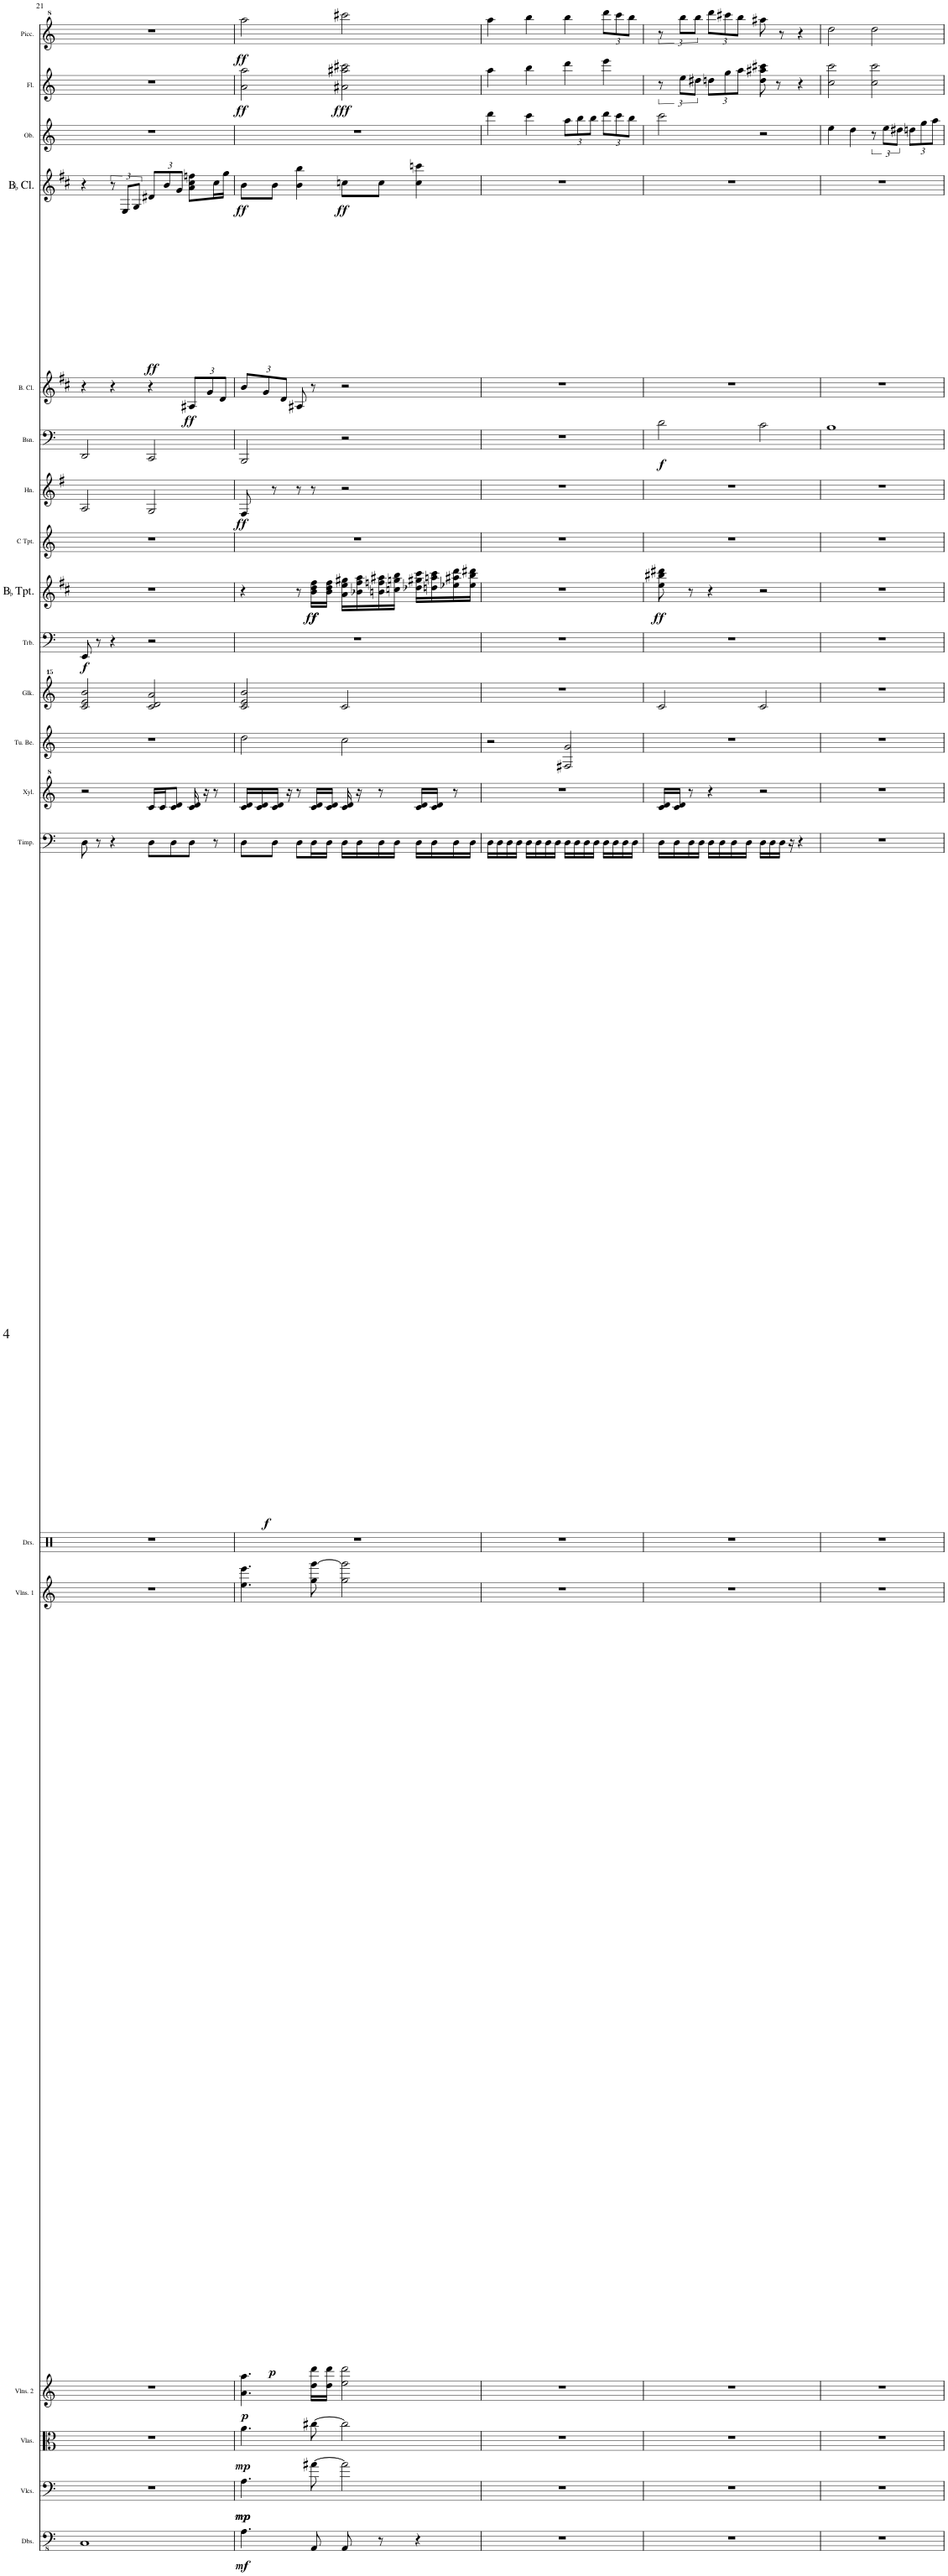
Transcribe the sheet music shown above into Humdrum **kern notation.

**kern	**dynam	**kern	**dynam	**kern	**dynam	**kern	**dynam	**kern	**dynam	**kern	**kern	**dynam	**kern	**kern	**kern	**kern	**dynam	**kern	**dynam	**kern	**kern	**dynam	**kern	**dynam	**kern	**dynam	**kern	**dynam	**kern	**kern	**dynam	**kern	**dynam
*part20	*part20	*part19	*part19	*part18	*part18	*part17	*part17	*part16	*part16	*part15	*part14	*part14	*part13	*part12	*part11	*part10	*part10	*part9	*part9	*part8	*part7	*part7	*part6	*part6	*part5	*part5	*part4	*part4	*part3	*part2	*part2	*part1	*part1
*staff20	*staff20	*staff19	*staff19	*staff18	*staff18	*staff17	*staff17	*staff16	*staff16	*staff15	*staff14	*staff14	*staff13	*staff12	*staff11	*staff10	*staff10	*staff9	*staff9	*staff8	*staff7	*staff7	*staff6	*staff6	*staff5	*staff5	*staff4	*staff4	*staff3	*staff2	*staff2	*staff1	*staff1
*I"Double Basses	*	*I"Violoncellos	*	*I"Violas	*	*I"Violins 2	*	*I"Violins 1	*	*I"Drumset	*I"Timpani	*	*I"Xylophone	*I"Tubular Bells	*I"Glockenspiel	*I"Trombone	*	*I"BaccidentalFlat Trumpet	*	*I"C Trumpet	*I"Horn	*	*I"Bassoon	*	*I"Bass Clarinet	*	*I"BaccidentalFlat Clarinet	*	*I"Oboe	*I"Flute	*	*I"Piccolo	*
*I'Dbs.	*	*I'Vlcs.	*	*I'Vlas.	*	*I'Vlns. 2	*	*I'Vlns. 1	*	*I'Drs.	*I'Timp.	*	*I'Xyl.	*I'Tu. Be.	*I'Glk.	*I'Trb.	*	*I'BaccidentalFlat Tpt.	*	*I'C Tpt.	*I'Hn.	*	*I'Bsn.	*	*I'B. Cl.	*	*I'BaccidentalFlat Cl.	*	*I'Ob.	*I'Fl.	*	*I'Picc.	*
!!LO:PB:g=z
*clefFv4	*	*clefF4	*	*clefC3	*	*clefG2	*	*clefG2	*	*clefX	*clefF4	*	*clefG^2	*clefG2	*clefG^^2	*clefF4	*	*clefG2	*	*clefG2	*clefG2	*	*clefF4	*	*clefG2	*	*clefG2	*	*clefG2	*clefG2	*	*clefG^2	*
*	*	*	*	*	*	*	*	*	*	*	*	*	*	*	*	*	*	*Trd1c2	*	*	*Trd4c7	*	*	*	*Trd8c14	*	*Trd1c2	*	*	*	*	*Trd-7c-12	*
*k[]	*	*k[]	*	*k[]	*	*k[]	*	*k[]	*	*k[]	*k[]	*	*k[]	*k[]	*k[]	*k[]	*	*k[f#c#]	*	*k[]	*k[f#]	*	*k[]	*	*k[f#c#]	*	*k[f#c#]	*	*k[]	*k[]	*	*k[]	*
*M4/4	*	*M4/4	*	*M4/4	*	*M4/4	*	*M4/4	*	*M4/4	*M4/4	*	*M4/4	*M4/4	*M4/4	*M4/4	*	*M4/4	*	*M4/4	*M4/4	*	*M4/4	*	*M4/4	*	*M4/4	*	*M4/4	*	*	*	*
=21	=21	=21	=21	=21	=21	=21	=21	=21	=21	=21	=21	=21	=21	=21	=21	=21	=21	=21	=21	=21	=21	=21	=21	=21	=21	=21	=21	=21	=21	=21	=21	=21	=21
!	!	!	!	!	!	!	!	!	!	!	!	!	!	!	!	!	!LO:DY:b	!	!	!	!	!	!	!	!	!	!	!	!	!	!	!	!
1CC	.	1r	.	1r	.	1r	.	1r	.	1r	8D\	.	2r	1r	2ccc/ 2eee/ 2bbb/	8EE/	f	1r	.	1r	2A/	.	2DD/	.	4r	.	4r	.	1r	1r	.	1r	.
.	.	.	.	.	.	.	.	.	.	.	8r	.	.	.	.	8r	.	.	.	.	.	.	.	.	.	.	.	.	.	.	.	.	.
.	.	.	.	.	.	.	.	.	.	.	4r	.	.	.	.	4r	.	.	.	.	.	.	.	.	4r	.	12r	.	.	.	.	.	.
!	!	!	!	!	!	!	!	!	!	!	!	!	!	!	!	!	!	!	!	!	!	!	!	!	!	!	!	!LO:DY:b	!	!	!	!	!
.	.	.	.	.	.	.	.	.	.	.	.	.	.	.	.	.	.	.	.	.	.	.	.	.	.	.	12E/L	ff	.	.	.	.	.
.	.	.	.	.	.	.	.	.	.	.	.	.	.	.	.	.	.	.	.	.	.	.	.	.	.	.	12G/J	.	.	.	.	.	.
*	*	*	*	*	*	*	*	*	*	*	*	*	*	*	*	*	*	*	*	*	*	*	*	*	*	*	*Xbrackettup	*	*	*	*	*	*
.	.	.	.	.	.	.	.	.	.	.	8D\L	.	16cc/LL	.	2ccc/ 2ddd/ 2aaa/	2r	.	.	.	.	2G/	.	2CC/	.	4r	.	12d#X/L	.	.	.	.	.	.
.	.	.	.	.	.	.	.	.	.	.	.	.	16cc/J	.	.	.	.	.	.	.	.	.	.	.	.	.	.	.	.	.	.	.	.
.	.	.	.	.	.	.	.	.	.	.	.	.	.	.	.	.	.	.	.	.	.	.	.	.	.	.	12b/	.	.	.	.	.	.
.	.	.	.	.	.	.	.	.	.	.	8D\	.	8cc/ 8dd/J	.	.	.	.	.	.	.	.	.	.	.	.	.	.	.	.	.	.	.	.
.	.	.	.	.	.	.	.	.	.	.	.	.	.	.	.	.	.	.	.	.	.	.	.	.	.	.	12g/J	.	.	.	.	.	.
*	*	*	*	*	*	*	*	*	*	*	*	*	*	*	*	*	*	*	*	*	*	*	*	*	*Xbrackettup	*	*	*	*	*	*	*	*
!	!	!	!	!	!	!	!	!	!	!	!	!	!	!	!	!	!	!	!	!	!	!	!	!	!	!LO:DY:b	!	!	!	!	!	!	!
.	.	.	.	.	.	.	.	.	.	.	8D\J	.	16cc/ 16dd/	.	.	.	.	.	.	.	.	.	.	.	12A#X/L	ff	8a\ 8cc#\ 8ffn\L	.	.	.	.	.	.
.	.	.	.	.	.	.	.	.	.	.	.	.	16r	.	.	.	.	.	.	.	.	.	.	.	.	.	.	.	.	.	.	.	.
.	.	.	.	.	.	.	.	.	.	.	.	.	.	.	.	.	.	.	.	.	.	.	.	.	12g/	.	.	.	.	.	.	.	.
.	.	.	.	.	.	.	.	.	.	.	8r	.	8r	.	.	.	.	.	.	.	.	.	.	.	.	.	16cc#\L	.	.	.	.	.	.
.	.	.	.	.	.	.	.	.	.	.	.	.	.	.	.	.	.	.	.	.	.	.	.	.	12d/J	.	.	.	.	.	.	.	.
.	.	.	.	.	.	.	.	.	.	.	.	.	.	.	.	.	.	.	.	.	.	.	.	.	.	.	16gg\JJ	.	.	.	.	.	.
=22	=22	=22	=22	=22	=22	=22	=22	=22	=22	=22	=22	=22	=22	=22	=22	=22	=22	=22	=22	=22	=22	=22	=22	=22	=22	=22	=22	=22	=22	=22	=22	=22	=22
!	!LO:DY:b	!	!LO:DY:b	!	!	!	!	!	!	!	!	!	!	!	!	!	!	!	!	!	!	!	!	!	!	!	!	!	!	!	!	!	!
!	!	!	!LO:DY:n=1:b	!	!LO:DY:b	!	!LO:DY:b	!	!LO:DY:b	!	!	!LO:DY:b	!	!	!	!	!	!	!	!	!	!LO:DY:b	!	!	!	!	!	!LO:DY:b	!	!	!LO:DY:b	!	!LO:DY:b
4.AA\	mf	4.A\	mp mp	4.a\	mp	4.a\ 4.aa\	p	4.ee\ 4.eee\	p	1r	8D\L	f	16cc/ 16dd/LL	2dd\	2ccc/ 2eee/ 2bbb/	1r	.	4r	.	1r	8F#/	ff	2BBB/	.	12b/L	.	8b\L	ff	1r	2a\ 2aa\	ff	2aaa\	ff
.	.	.	.	.	.	.	.	.	.	.	.	.	16cc/ 16dd/	.	.	.	.	.	.	.	.	.	.	.	.	.	.	.	.	.	.	.	.
.	.	.	.	.	.	.	.	.	.	.	.	.	.	.	.	.	.	.	.	.	.	.	.	.	12g/	.	.	.	.	.	.	.	.
.	.	.	.	.	.	.	.	.	.	.	8D\J	.	16cc/ 16dd/JJ	.	.	.	.	.	.	.	8r	.	.	.	.	.	8b\J	.	.	.	.	.	.
.	.	.	.	.	.	.	.	.	.	.	.	.	.	.	.	.	.	.	.	.	.	.	.	.	12d/J	.	.	.	.	.	.	.	.
.	.	.	.	.	.	.	.	.	.	.	.	.	16r	.	.	.	.	.	.	.	.	.	.	.	.	.	.	.	.	.	.	.	.
.	.	.	.	.	.	.	.	.	.	.	8D\L	.	8r	.	.	.	.	8r	.	.	8r	.	.	.	8A#X/	.	4b\ 4bb\	.	.	.	.	.	.
!	!	!	!	!	!	!	!	!	!	!	!	!	!	!	!	!	!	!	!LO:DY:b	!	!	!	!	!	!	!	!	!	!	!	!	!	!
!	!	!	!	!	!	!	!	!	!	!	!	!	!	!	!	!	!	!	!LO:DY:n=1:b	!	!	!	!	!	!	!	!	!	!	!	!	!	!
8AAA/	.	[8a#X\	.	[8cc#X\	.	16dd\ 16ddd\LL	.	8gg\ [8ggg\	.	.	16D\L	.	16cc/ 16dd/LL	.	.	.	.	16b\ 16dd\ 16ff#\LL	f ff	.	8r	.	.	.	8r	.	.	.	.	.	.	.	.
.	.	.	.	.	.	16dd\ 16ddd\JJ	.	.	.	.	16D\JJ	.	16cc/ 16dd/JJ	.	.	.	.	16b\ 16dd\ 16ff#\JJ	.	.	.	.	.	.	.	.	.	.	.	.	.	.	.
!	!	!	!	!	!	!	!	!	!	!	!	!	!	!	!	!	!	!	!	!	!	!	!	!	!	!	!	!LO:DY:b	!	!	!LO:DY:b	!	!
8AAA/	.	2a#\]	.	2cc#\]	.	2ee\ 2ddd\	.	2gg\ 2ggg\]	.	.	16D\LL	.	16cc/ 16dd/	2cc\	2ccc/	.	.	16a\ 16ee\ 16gg#X\LL	.	.	2r	.	2r	.	2r	.	8ccn\L	ff	.	2a#X\ 2aa#X\ 2ccc#X\	fff	2cccc#X\	.
.	.	.	.	.	.	.	.	.	.	.	16D\	.	16r	.	.	.	.	16b-X\ 16ff#\ 16aa\	.	.	.	.	.	.	.	.	.	.	.	.	.	.	.
8r	.	.	.	.	.	.	.	.	.	.	16D\	.	8r	.	.	.	.	16bn\ 16ffn\ 16aa#X\	.	.	.	.	.	.	.	.	8cc\J	.	.	.	.	.	.
.	.	.	.	.	.	.	.	.	.	.	16D\JJ	.	.	.	.	.	.	16ccn\ 16ggn\ 16bb\JJ	.	.	.	.	.	.	.	.	.	.	.	.	.	.	.
4r	.	.	.	.	.	.	.	.	.	.	16D\LL	.	16cc/ 16dd/LL	.	.	.	.	16dd-X\ 16gg#X\ 16ccc#\LL	.	.	.	.	.	.	.	.	4cc\ 4cccn\	.	.	.	.	.	.
.	.	.	.	.	.	.	.	.	.	.	16D\	.	16cc/ 16dd/JJ	.	.	.	.	16ddn\ 16aan\ 16ccc#\	.	.	.	.	.	.	.	.	.	.	.	.	.	.	.
.	.	.	.	.	.	.	.	.	.	.	16D\	.	8r	.	.	.	.	16ee-X\ 16aa#X\ 16ddd\	.	.	.	.	.	.	.	.	.	.	.	.	.	.	.
.	.	.	.	.	.	.	.	.	.	.	16D\JJ	.	.	.	.	.	.	16ee-\ 16bb\ 16ddd#X\JJ	.	.	.	.	.	.	.	.	.	.	.	.	.	.	.
=23	=23	=23	=23	=23	=23	=23	=23	=23	=23	=23	=23	=23	=23	=23	=23	=23	=23	=23	=23	=23	=23	=23	=23	=23	=23	=23	=23	=23	=23	=23	=23	=23	=23
1r	.	1r	.	1r	.	1r	.	1r	.	1r	16D\LL	.	1r	2r	1r	1r	.	1r	.	1r	1r	.	1r	.	1r	.	1r	.	4ddd\	4aa\	.	4aaa\	.
.	.	.	.	.	.	.	.	.	.	.	16D\	.	.	.	.	.	.	.	.	.	.	.	.	.	.	.	.	.	.	.	.	.	.
.	.	.	.	.	.	.	.	.	.	.	16D\	.	.	.	.	.	.	.	.	.	.	.	.	.	.	.	.	.	.	.	.	.	.
.	.	.	.	.	.	.	.	.	.	.	16D\JJ	.	.	.	.	.	.	.	.	.	.	.	.	.	.	.	.	.	.	.	.	.	.
.	.	.	.	.	.	.	.	.	.	.	16D\LL	.	.	.	.	.	.	.	.	.	.	.	.	.	.	.	.	.	4ccc\	4bb\	.	4bbb\	.
.	.	.	.	.	.	.	.	.	.	.	16D\	.	.	.	.	.	.	.	.	.	.	.	.	.	.	.	.	.	.	.	.	.	.
.	.	.	.	.	.	.	.	.	.	.	16D\	.	.	.	.	.	.	.	.	.	.	.	.	.	.	.	.	.	.	.	.	.	.
.	.	.	.	.	.	.	.	.	.	.	16D\JJ	.	.	.	.	.	.	.	.	.	.	.	.	.	.	.	.	.	.	.	.	.	.
*	*	*	*	*	*	*	*	*	*	*	*	*	*	*	*	*	*	*	*	*	*	*	*	*	*	*	*	*	*Xbrackettup	*	*	*	*
.	.	.	.	.	.	.	.	.	.	.	16D\LL	.	.	2F#X/ 2g/	.	.	.	.	.	.	.	.	.	.	.	.	.	.	12aa\L	4ddd\	.	4bbb\	.
.	.	.	.	.	.	.	.	.	.	.	16D\	.	.	.	.	.	.	.	.	.	.	.	.	.	.	.	.	.	.	.	.	.	.
.	.	.	.	.	.	.	.	.	.	.	.	.	.	.	.	.	.	.	.	.	.	.	.	.	.	.	.	.	12bb\	.	.	.	.
.	.	.	.	.	.	.	.	.	.	.	16D\	.	.	.	.	.	.	.	.	.	.	.	.	.	.	.	.	.	.	.	.	.	.
.	.	.	.	.	.	.	.	.	.	.	.	.	.	.	.	.	.	.	.	.	.	.	.	.	.	.	.	.	12bb\J	.	.	.	.
.	.	.	.	.	.	.	.	.	.	.	16D\JJ	.	.	.	.	.	.	.	.	.	.	.	.	.	.	.	.	.	.	.	.	.	.
*	*	*	*	*	*	*	*	*	*	*	*	*	*	*	*	*	*	*	*	*	*	*	*	*	*	*	*	*	*	*	*	*Xbrackettup	*
.	.	.	.	.	.	.	.	.	.	.	16D\LL	.	.	.	.	.	.	.	.	.	.	.	.	.	.	.	.	.	12ddd\L	4eee\	.	12dddd\L	.
.	.	.	.	.	.	.	.	.	.	.	16D\	.	.	.	.	.	.	.	.	.	.	.	.	.	.	.	.	.	.	.	.	.	.
.	.	.	.	.	.	.	.	.	.	.	.	.	.	.	.	.	.	.	.	.	.	.	.	.	.	.	.	.	12ccc\	.	.	12cccc\	.
.	.	.	.	.	.	.	.	.	.	.	16D\	.	.	.	.	.	.	.	.	.	.	.	.	.	.	.	.	.	.	.	.	.	.
.	.	.	.	.	.	.	.	.	.	.	.	.	.	.	.	.	.	.	.	.	.	.	.	.	.	.	.	.	12bb\J	.	.	12bbb\J	.
.	.	.	.	.	.	.	.	.	.	.	16D\JJ	.	.	.	.	.	.	.	.	.	.	.	.	.	.	.	.	.	.	.	.	.	.
=24	=24	=24	=24	=24	=24	=24	=24	=24	=24	=24	=24	=24	=24	=24	=24	=24	=24	=24	=24	=24	=24	=24	=24	=24	=24	=24	=24	=24	=24	=24	=24	=24	=24
*	*	*	*	*	*	*	*	*	*	*	*	*	*	*	*	*	*	*	*	*	*	*	*	*	*	*	*	*	*	*	*	*brackettup	*
!	!	!	!	!	!	!	!	!	!	!	!	!	!	!	!	!	!	!	!LO:DY:b	!	!	!	!	!LO:DY:b	!	!	!	!	!	!	!	!	!
1r	.	1r	.	1r	.	1r	.	1r	.	1r	16D\LL	.	16cc/ 16dd/LL	1r	2ccc/	1r	.	8ee\ 8bb#X\ 8ddd#X\	ff	1r	1r	.	2d\	f	1r	.	1r	.	2ccc\	12r	.	12r	.
.	.	.	.	.	.	.	.	.	.	.	16D\	.	16cc/ 16dd/JJ	.	.	.	.	.	.	.	.	.	.	.	.	.	.	.	.	.	.	.	.
.	.	.	.	.	.	.	.	.	.	.	.	.	.	.	.	.	.	.	.	.	.	.	.	.	.	.	.	.	.	12ee\L	.	12bbb\L	.
.	.	.	.	.	.	.	.	.	.	.	16D\	.	8r	.	.	.	.	8r	.	.	.	.	.	.	.	.	.	.	.	.	.	.	.
.	.	.	.	.	.	.	.	.	.	.	.	.	.	.	.	.	.	.	.	.	.	.	.	.	.	.	.	.	.	12dd#X\J	.	12bbb\J	.
.	.	.	.	.	.	.	.	.	.	.	16D\JJ	.	.	.	.	.	.	.	.	.	.	.	.	.	.	.	.	.	.	.	.	.	.
*	*	*	*	*	*	*	*	*	*	*	*	*	*	*	*	*	*	*	*	*	*	*	*	*	*	*	*	*	*	*Xbrackettup	*	*Xbrackettup	*
.	.	.	.	.	.	.	.	.	.	.	16D\LL	.	4r	.	.	.	.	4r	.	.	.	.	.	.	.	.	.	.	.	12ddn\L	.	12dddd\L	.
.	.	.	.	.	.	.	.	.	.	.	16D\	.	.	.	.	.	.	.	.	.	.	.	.	.	.	.	.	.	.	.	.	.	.
.	.	.	.	.	.	.	.	.	.	.	.	.	.	.	.	.	.	.	.	.	.	.	.	.	.	.	.	.	.	12gg\	.	12cccc#X\	.
.	.	.	.	.	.	.	.	.	.	.	16D\	.	.	.	.	.	.	.	.	.	.	.	.	.	.	.	.	.	.	.	.	.	.
.	.	.	.	.	.	.	.	.	.	.	.	.	.	.	.	.	.	.	.	.	.	.	.	.	.	.	.	.	.	12aa\J	.	12bbb\J	.
.	.	.	.	.	.	.	.	.	.	.	16D\JJ	.	.	.	.	.	.	.	.	.	.	.	.	.	.	.	.	.	.	.	.	.	.
.	.	.	.	.	.	.	.	.	.	.	16D\LL	.	2r	.	2ccc/	.	.	2r	.	.	.	.	2c\	.	.	.	.	.	2r	8dd\ 8aa#X\ 8ccc#X\	.	8aaa#X\	.
.	.	.	.	.	.	.	.	.	.	.	16D\	.	.	.	.	.	.	.	.	.	.	.	.	.	.	.	.	.	.	.	.	.	.
.	.	.	.	.	.	.	.	.	.	.	16D\JJ	.	.	.	.	.	.	.	.	.	.	.	.	.	.	.	.	.	.	8r	.	8r	.
.	.	.	.	.	.	.	.	.	.	.	16r	.	.	.	.	.	.	.	.	.	.	.	.	.	.	.	.	.	.	.	.	.	.
.	.	.	.	.	.	.	.	.	.	.	4r	.	.	.	.	.	.	.	.	.	.	.	.	.	.	.	.	.	.	4r	.	4r	.
=25	=25	=25	=25	=25	=25	=25	=25	=25	=25	=25	=25	=25	=25	=25	=25	=25	=25	=25	=25	=25	=25	=25	=25	=25	=25	=25	=25	=25	=25	=25	=25	=25	=25
1r	.	1r	.	1r	.	1r	.	1r	.	1r	1r	.	1r	1r	1r	1r	.	1r	.	1r	1r	.	1B	.	1r	.	1r	.	4ee\	2cc\ 2ccc\	.	2ddd\	.
.	.	.	.	.	.	.	.	.	.	.	.	.	.	.	.	.	.	.	.	.	.	.	.	.	.	.	.	.	4dd\	.	.	.	.
*	*	*	*	*	*	*	*	*	*	*	*	*	*	*	*	*	*	*	*	*	*	*	*	*	*	*	*	*	*brackettup	*	*	*	*
.	.	.	.	.	.	.	.	.	.	.	.	.	.	.	.	.	.	.	.	.	.	.	.	.	.	.	.	.	12r	2cc\ 2ccc\	.	2ddd\	.
.	.	.	.	.	.	.	.	.	.	.	.	.	.	.	.	.	.	.	.	.	.	.	.	.	.	.	.	.	12ee\L	.	.	.	.
.	.	.	.	.	.	.	.	.	.	.	.	.	.	.	.	.	.	.	.	.	.	.	.	.	.	.	.	.	12dd#X\J	.	.	.	.
*	*	*	*	*	*	*	*	*	*	*	*	*	*	*	*	*	*	*	*	*	*	*	*	*	*	*	*	*	*Xbrackettup	*	*	*	*
.	.	.	.	.	.	.	.	.	.	.	.	.	.	.	.	.	.	.	.	.	.	.	.	.	.	.	.	.	12ddn\L	.	.	.	.
.	.	.	.	.	.	.	.	.	.	.	.	.	.	.	.	.	.	.	.	.	.	.	.	.	.	.	.	.	12gg\	.	.	.	.
.	.	.	.	.	.	.	.	.	.	.	.	.	.	.	.	.	.	.	.	.	.	.	.	.	.	.	.	.	12aa\J	.	.	.	.
=	=	=	=	=	=	=	=	=	=	=	=	=	=	=	=	=	=	=	=	=	=	=	=	=	=	=	=	=	=	=	=	=	=
*-	*-	*-	*-	*-	*-	*-	*-	*-	*-	*-	*-	*-	*-	*-	*-	*-	*-	*-	*-	*-	*-	*-	*-	*-	*-	*-	*-	*-	*-	*-	*-	*-	*-
